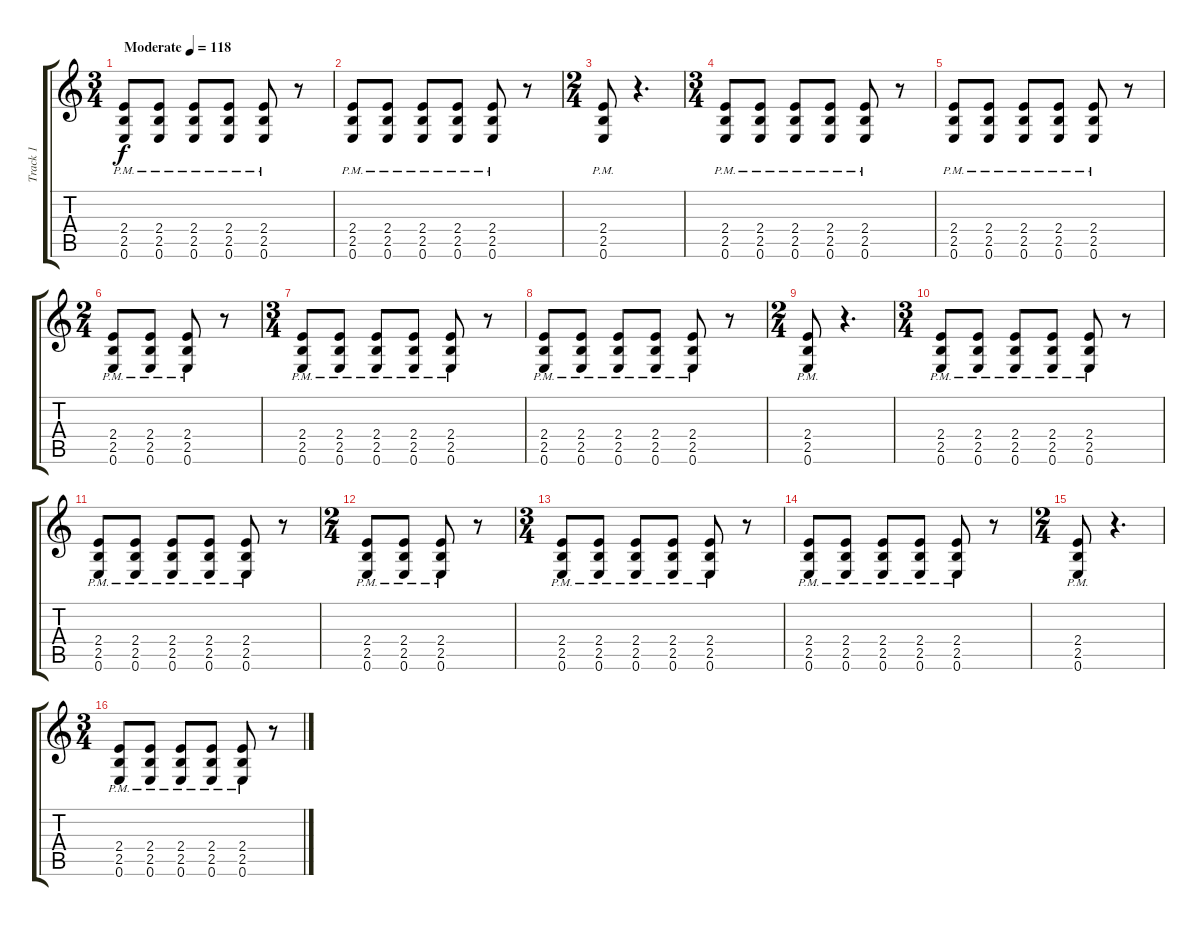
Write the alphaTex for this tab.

\track ("Track 1" "Track 1") {instrument distortionguitar}
\staff {score tabs}
\tuning (E4 B3 G3 D3 A2 E2) {hide}
\ts (3 4)
\tempo (118 "Moderate")
\clef g2
\ks c
(2.4{pm} 2.5{pm} 0.6{pm}).8{dy f volume 13 balance 3 instrument distortionguitar} (2.4{pm} 2.5{pm} 0.6{pm}).8 (2.4{pm} 2.5{pm} 0.6{pm}).8 (2.4{pm} 2.5{pm} 0.6{pm}).8 (2.4{pm} 2.5{pm} 0.6{pm}).8 r.8 |
(2.4{pm} 2.5{pm} 0.6{pm}).8 (2.4{pm} 2.5{pm} 0.6{pm}).8 (2.4{pm} 2.5{pm} 0.6{pm}).8 (2.4{pm} 2.5{pm} 0.6{pm}).8 (2.4{pm} 2.5{pm} 0.6{pm}).8 r.8 |
\ts (2 4)
(2.4{pm} 2.5{pm} 0.6{pm}).8 r.4{d} |
\ts (3 4)
(2.4{pm} 2.5{pm} 0.6{pm}).8 (2.4{pm} 2.5{pm} 0.6{pm}).8 (2.4{pm} 2.5{pm} 0.6{pm}).8 (2.4{pm} 2.5{pm} 0.6{pm}).8 (2.4{pm} 2.5{pm} 0.6{pm}).8 r.8 |
(2.4{pm} 2.5{pm} 0.6{pm}).8 (2.4{pm} 2.5{pm} 0.6{pm}).8 (2.4{pm} 2.5{pm} 0.6{pm}).8 (2.4{pm} 2.5{pm} 0.6{pm}).8 (2.4{pm} 2.5{pm} 0.6{pm}).8 r.8 |
\ts (2 4)
(2.4{pm} 2.5{pm} 0.6{pm}).8 (2.4{pm} 2.5{pm} 0.6{pm}).8 (2.4{pm} 2.5{pm} 0.6{pm}).8 r.8 |
\ts (3 4)
(2.4{pm} 2.5{pm} 0.6{pm}).8 (2.4{pm} 2.5{pm} 0.6{pm}).8 (2.4{pm} 2.5{pm} 0.6{pm}).8 (2.4{pm} 2.5{pm} 0.6{pm}).8 (2.4{pm} 2.5{pm} 0.6{pm}).8 r.8 |
(2.4{pm} 2.5{pm} 0.6{pm}).8 (2.4{pm} 2.5{pm} 0.6{pm}).8 (2.4{pm} 2.5{pm} 0.6{pm}).8 (2.4{pm} 2.5{pm} 0.6{pm}).8 (2.4{pm} 2.5{pm} 0.6{pm}).8 r.8 |
\ts (2 4)
(2.4{pm} 2.5{pm} 0.6{pm}).8 r.4{d} |
\ts (3 4)
(2.4{pm} 2.5{pm} 0.6{pm}).8 (2.4{pm} 2.5{pm} 0.6{pm}).8 (2.4{pm} 2.5{pm} 0.6{pm}).8 (2.4{pm} 2.5{pm} 0.6{pm}).8 (2.4{pm} 2.5{pm} 0.6{pm}).8 r.8 |
(2.4{pm} 2.5{pm} 0.6{pm}).8 (2.4{pm} 2.5{pm} 0.6{pm}).8 (2.4{pm} 2.5{pm} 0.6{pm}).8 (2.4{pm} 2.5{pm} 0.6{pm}).8 (2.4{pm} 2.5{pm} 0.6{pm}).8 r.8 |
\ts (2 4)
(2.4{pm} 2.5{pm} 0.6{pm}).8 (2.4{pm} 2.5{pm} 0.6{pm}).8 (2.4{pm} 2.5{pm} 0.6{pm}).8 r.8 |
\ts (3 4)
(2.4{pm} 2.5{pm} 0.6{pm}).8 (2.4{pm} 2.5{pm} 0.6{pm}).8 (2.4{pm} 2.5{pm} 0.6{pm}).8 (2.4{pm} 2.5{pm} 0.6{pm}).8 (2.4{pm} 2.5{pm} 0.6{pm}).8 r.8 |
(2.4{pm} 2.5{pm} 0.6{pm}).8 (2.4{pm} 2.5{pm} 0.6{pm}).8 (2.4{pm} 2.5{pm} 0.6{pm}).8 (2.4{pm} 2.5{pm} 0.6{pm}).8 (2.4{pm} 2.5{pm} 0.6{pm}).8 r.8 |
\ts (2 4)
(2.4{pm} 2.5{pm} 0.6{pm}).8 r.4{d} |
\ts (3 4)
(2.4{pm} 2.5{pm} 0.6{pm}).8 (2.4{pm} 2.5{pm} 0.6{pm}).8 (2.4{pm} 2.5{pm} 0.6{pm}).8 (2.4{pm} 2.5{pm} 0.6{pm}).8 (2.4{pm} 2.5{pm} 0.6{pm}).8 r.8
